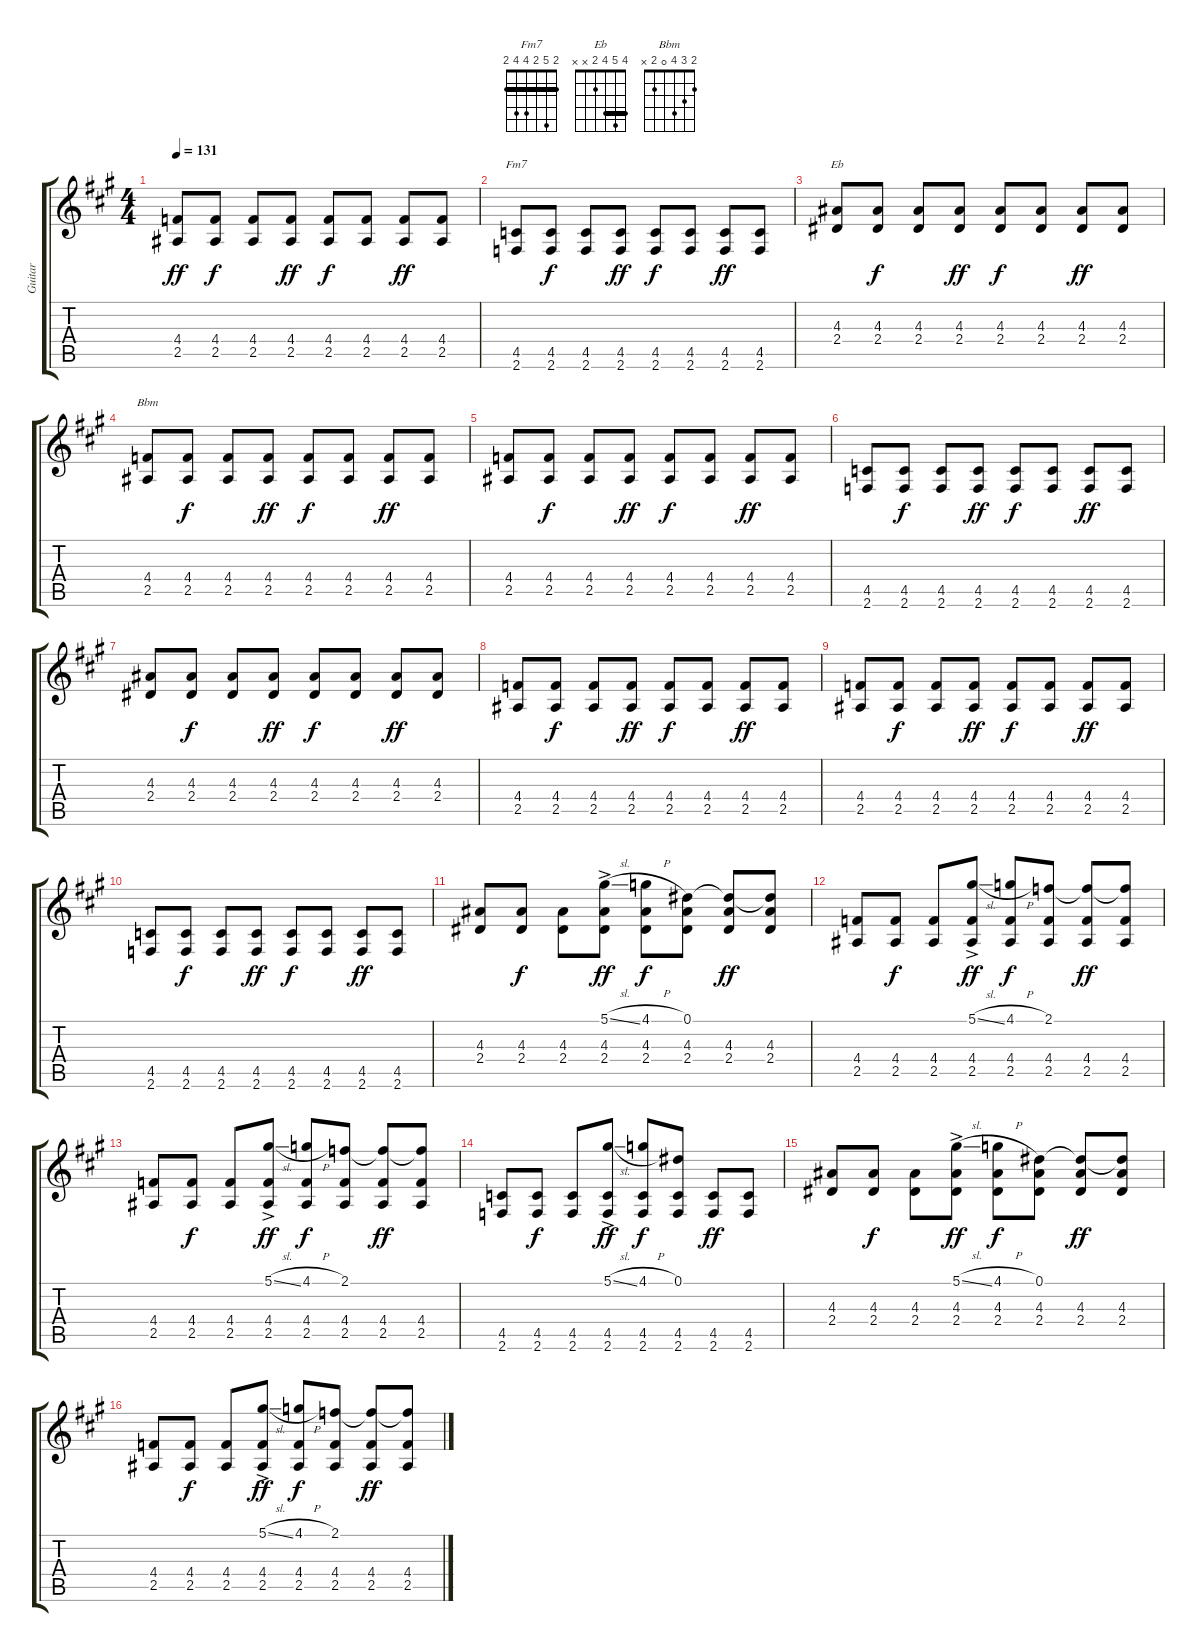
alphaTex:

\track ("Guitar" "Guitar") {instrument electricguitarclean}
\staff {score tabs}
\tuning (Eb4 Bb3 Gb3 Db3 Ab2 Eb2) {hide}
\chord ("Fm7" 2 5 2 4 4 2) {barre 2}
\chord ("Eb" 4 5 4 2 x x) {barre 4}
\chord ("Bbm" 2 3 4 0 2 x)
\ts (4 4)
\tempo 131
\clef g2
\ks a
(4.4 2.5).8{dy ff} (4.4 2.5).8{dy f} (4.4 2.5).8 (4.4 2.5).8{dy ff} (4.4 2.5).8{dy f} (4.4 2.5).8 (4.4 2.5).8{dy ff} (4.4 2.5).8 |
(4.5 2.6).8{ch "Fm7"} (4.5 2.6).8{dy f} (4.5 2.6).8 (4.5 2.6).8{dy ff} (4.5 2.6).8{dy f} (4.5 2.6).8 (4.5 2.6).8{dy ff} (4.5 2.6).8 |
(4.3 2.4).8{ch "Eb"} (4.3 2.4).8{dy f} (4.3 2.4).8 (4.3 2.4).8{dy ff} (4.3 2.4).8{dy f} (4.3 2.4).8 (4.3 2.4).8{dy ff} (4.3 2.4).8 |
(4.4 2.5).8{ch "Bbm"} (4.4 2.5).8{dy f} (4.4 2.5).8 (4.4 2.5).8{dy ff} (4.4 2.5).8{dy f} (4.4 2.5).8 (4.4 2.5).8{dy ff} (4.4 2.5).8 |
(4.4 2.5).8 (4.4 2.5).8{dy f} (4.4 2.5).8 (4.4 2.5).8{dy ff} (4.4 2.5).8{dy f} (4.4 2.5).8 (4.4 2.5).8{dy ff} (4.4 2.5).8 |
(4.5 2.6).8 (4.5 2.6).8{dy f} (4.5 2.6).8 (4.5 2.6).8{dy ff} (4.5 2.6).8{dy f} (4.5 2.6).8 (4.5 2.6).8{dy ff} (4.5 2.6).8 |
(4.3 2.4).8 (4.3 2.4).8{dy f} (4.3 2.4).8 (4.3 2.4).8{dy ff} (4.3 2.4).8{dy f} (4.3 2.4).8 (4.3 2.4).8{dy ff} (4.3 2.4).8 |
(4.4 2.5).8 (4.4 2.5).8{dy f} (4.4 2.5).8 (4.4 2.5).8{dy ff} (4.4 2.5).8{dy f} (4.4 2.5).8 (4.4 2.5).8{dy ff} (4.4 2.5).8 |
(4.4 2.5).8 (4.4 2.5).8{dy f} (4.4 2.5).8 (4.4 2.5).8{dy ff} (4.4 2.5).8{dy f} (4.4 2.5).8 (4.4 2.5).8{dy ff} (4.4 2.5).8 |
(4.5 2.6).8 (4.5 2.6).8{dy f} (4.5 2.6).8 (4.5 2.6).8{dy ff} (4.5 2.6).8{dy f} (4.5 2.6).8 (4.5 2.6).8{dy ff} (4.5 2.6).8 |
(4.3 2.4).8 (4.3 2.4).8{dy f} (4.3 2.4).8 (5.1{sl ac} 4.3 2.4).8{dy ff} (4.1{h} 4.3 2.4).8{dy f} (0.1 4.3 2.4).8 (0.1{t} 4.3 2.4).8{dy ff} (0.1{t} 4.3 2.4).8 |
(4.4 2.5).8 (4.4 2.5).8{dy f} (4.4 2.5).8 (5.1{sl ac} 4.4 2.5).8{dy ff} (4.1{h} 4.4 2.5).8{dy f} (2.1 4.4 2.5).8 (2.1{t} 4.4 2.5).8{dy ff} (2.1{t} 4.4 2.5).8 |
(4.4 2.5).8 (4.4 2.5).8{dy f} (4.4 2.5).8 (5.1{sl ac} 4.4 2.5).8{dy ff} (4.1{h} 4.4 2.5).8{dy f} (2.1 4.4 2.5).8 (2.1{t} 4.4 2.5).8{dy ff} (2.1{t} 4.4 2.5).8 |
(4.5 2.6).8 (4.5 2.6).8{dy f} (4.5 2.6).8 (5.1{sl ac} 4.5 2.6).8{dy ff} (4.1{h} 4.5 2.6).8{dy f} (0.1 4.5 2.6).8 (4.5 2.6).8{dy ff} (4.5 2.6).8 |
(4.3 2.4).8 (4.3 2.4).8{dy f} (4.3 2.4).8 (5.1{sl ac} 4.3 2.4).8{dy ff} (4.1{h} 4.3 2.4).8{dy f} (0.1 4.3 2.4).8 (0.1{t} 4.3 2.4).8{dy ff} (0.1{t} 4.3 2.4).8 |
(4.4 2.5).8 (4.4 2.5).8{dy f} (4.4 2.5).8 (5.1{sl ac} 4.4 2.5).8{dy ff} (4.1{h} 4.4 2.5).8{dy f} (2.1 4.4 2.5).8 (2.1{t} 4.4 2.5).8{dy ff} (2.1{t} 4.4 2.5).8
